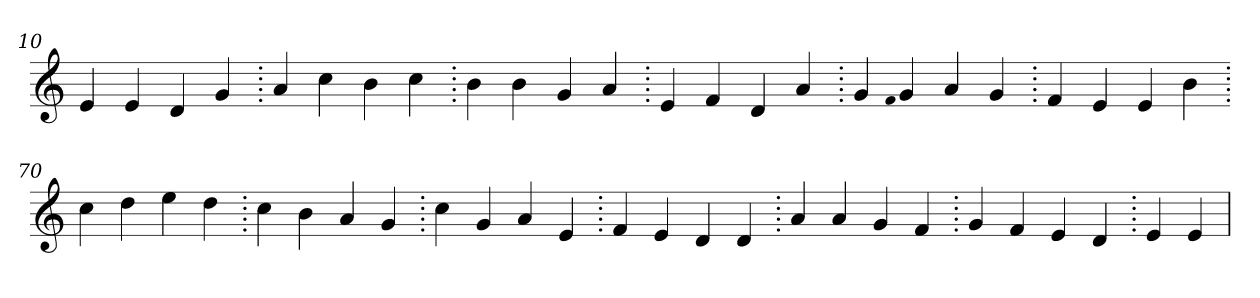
**kern
*part1
*staff1
*clefG2
=10.
4e
4e
4d
4g
=20.
4a
4cc
4b
4cc
=30.
4b
4b
4g
4a
=40.
4e
4f
4d
4a
=50.
4g
qqf
4g
4a
4g
=60.
4f
4e
4e
4b
=70.
4cc
4dd
4ee
4dd
=80.
4cc
4b
4a
4g
=90.
4cc
4g
4a
4e
=100.
4f
4e
4d
4d
=110.
4a
4a
4g
4f
=120.
4g
4f
4e
4d
=130.
4e
4e
=
*-
